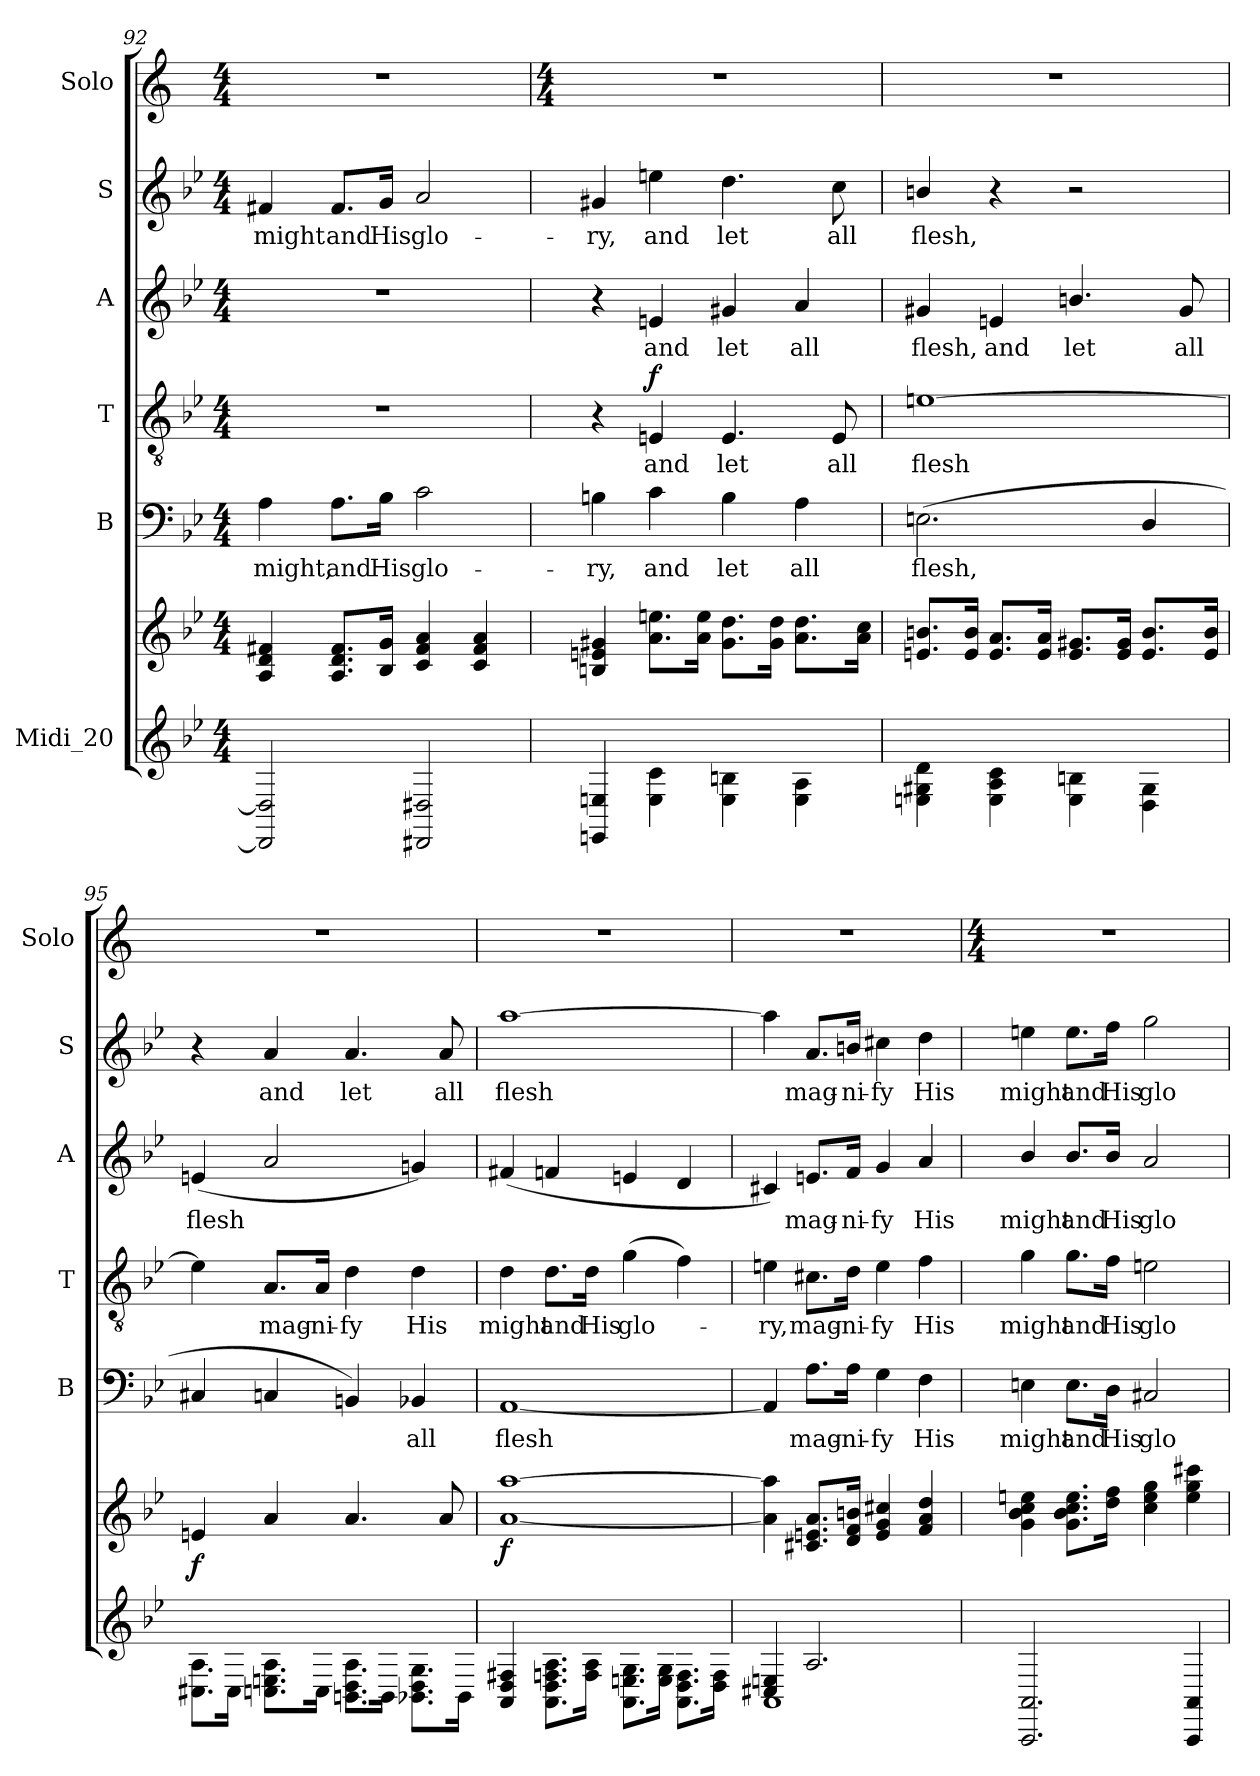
**kern	**kern	**dynam	**kern	**text	**kern	**text	**dynam	**kern	**text	**kern	**text	**kern
*part6	*part6	*part6	*part5	*part5	*part4	*part4	*part4	*part3	*part3	*part2	*part2	*part1
*staff7	*staff6	*staff6/7	*staff5	*staff5	*staff4	*staff4	*staff4	*staff3	*staff3	*staff2	*staff2	*staff1
*I"Midi_20	*	*	*I"B	*	*I"T	*	*	*I"A	*	*I"S	*	*I"Solo
*	*	*	*I'B	*	*I'T	*	*	*I'A	*	*I'S	*	*I'Solo
*clefG2	*clefG2	*	*clefF4	*	*clefGv2	*	*	*clefG2	*	*clefG2	*	*clefG2
*k[b-e-]	*k[b-e-]	*	*k[b-e-]	*	*k[b-e-]	*	*	*k[b-e-]	*	*k[b-e-]	*	*k[]
*M4/4	*M4/4	*	*M4/4	*	*M4/4	*	*	*M4/4	*	*M4/4	*	*M4/4
=92	=92	=92	=92	=92	=92	=92	=92	=92	=92	=92	=92	=92
*^	*	*	*	*	*	*	*	*	*	*	*	*
!	!	!	!	!	!LO:LY:b	!	!	!	!	!	!	!LO:LY:b	!
2DD/] 2D/]	1ryy	4A/ 4d/ 4f#X/	.	4A\	might,	1r	.	.	1r	.	4f#X/	might	1r
!	!	!	!	!	!LO:LY:b	!	!	!	!	!	!	!LO:LY:b	!
.	.	8.A/ 8.d/ 8.f#/L	.	8.A\L	and	.	.	.	.	.	8.f#/L	and	.
!	!	!	!	!	!LO:LY:b	!	!	!	!	!	!	!LO:LY:b	!
.	.	16B-/ 16g/Jk	.	16B-\Jk	His	.	.	.	.	.	16g/Jk	His	.
!	!	!	!	!	!LO:LY:b	!	!	!	!	!	!	!LO:LY:b	!
2DD#X/ 2D#X/	.	4c/ 4f#/ 4a/	.	2c\	glo-	.	.	.	.	.	2a/	glo-	.
.	.	4c/ 4f#/ 4a/	.	.	.	.	.	.	.	.	.	.	.
!!LO:LB:g=z
=93	=93	=93	=93	=93	=93	=93	=93	=93	=93	=93	=93	=93	=93
*	*	*	*	*	*	*	*	*	*	*	*	*	*M4/4
!	!	!	!	!	!LO:LY:b	!	!	!	!	!	!	!LO:LY:b	!
4EEn/ 4En/	1ryy	4Bn/ 4en/ 4g#X/	.	4Bn\	-ry,	4r	.	.	4r	.	4g#X/	-ry,	1r
!	!	!	!	!	!LO:LY:b	!	!LO:LY:b	!LO:DY:b	!	!LO:LY:b	!	!LO:LY:b	!
4E\ 4c\	.	8.a\ 8.een\L	.	4c\	and	4En/	and	f	4en/	and	4een\	and	.
.	.	16a\ 16ee\Jk	.	.	.	.	.	.	.	.	.	.	.
!	!	!	!	!	!LO:LY:b	!	!LO:LY:b	!	!	!LO:LY:b	!	!LO:LY:b	!
4E\ 4Bn\	.	8.g#\ 8.dd\L	.	4B\	let	4.E/	let	.	4g#X/	let	4.dd\	let	.
.	.	16g#\ 16dd\Jk	.	.	.	.	.	.	.	.	.	.	.
!	!	!	!	!	!LO:LY:b	!	!	!	!	!LO:LY:b	!	!	!
4E\ 4A\	.	8.a\ 8.dd\L	.	4A\	all	.	.	.	4a/	all	.	.	.
!	!	!	!	!	!	!	!LO:LY:b	!	!	!	!	!LO:LY:b	!
.	.	.	.	.	.	8E/	all	.	.	.	8cc\	all	.
.	.	16a\ 16cc\Jk	.	.	.	.	.	.	.	.	.	.	.
=94	=94	=94	=94	=94	=94	=94	=94	=94	=94	=94	=94	=94	=94
!	!	!	!	!	!LO:LY:b	!	!LO:LY:b	!	!	!LO:LY:b	!	!LO:LY:b	!
4En\ 4G#X\ 4d\	1ryy	8.en/ 8.bn/L	.	(<2.En\	flesh,	[1en	flesh	.	4g#X/	flesh,	4bn/	flesh,	1r
.	.	16e/ 16b/Jk	.	.	.	.	.	.	.	.	.	.	.
!	!	!	!	!	!	!	!	!	!	!LO:LY:b	!	!	!
4E\ 4A\ 4c\	.	8.e/ 8.a/L	.	.	.	.	.	.	4en/	and	4r	.	.
.	.	16e/ 16a/Jk	.	.	.	.	.	.	.	.	.	.	.
!	!	!	!	!	!	!	!	!	!	!LO:LY:b	!	!	!
4E\ 4Bn\	.	8.e/ 8.g#X/L	.	.	.	.	.	.	4.bn/	let	2r	.	.
.	.	16e/ 16g#/Jk	.	.	.	.	.	.	.	.	.	.	.
4D\ 4G#\	.	8.e/ 8.b/L	.	4D/	.	.	.	.	.	.	.	.	.
!	!	!	!	!	!	!	!	!	!	!LO:LY:b	!	!	!
.	.	.	.	.	.	.	.	.	8g#/	all	.	.	.
.	.	16e/ 16b/Jk	.	.	.	.	.	.	.	.	.	.	.
=95	=95	=95	=95	=95	=95	=95	=95	=95	=95	=95	=95	=95	=95
!	!	!	!LO:DY:b	!	!	!	!	!	!	!LO:LY:b	!	!	!
8.C#X\ 8.A\L	1ryy	4en/	f	4C#X/	.	4e\]	.	.	(<4en/	flesh	4r	.	1r
16C#\Jk	.	.	.	.	.	.	.	.	.	.	.	.	.
!	!	!	!	!	!	!	!LO:LY:b	!	!	!	!	!LO:LY:b	!
8.Cn\ 8.En\ 8.A\L	.	4a/	.	4Cn/	.	8.A/L	mag-	.	2a/	.	4a/	and	.
!	!	!	!	!	!	!	!LO:LY:b	!	!	!	!	!	!
16C\Jk	.	.	.	.	.	16A/Jk	-ni-	.	.	.	.	.	.
!	!	!	!	!	!	!	!LO:LY:b	!	!	!	!	!LO:LY:b	!
8.BBn\ 8.D\ 8.A\L	.	4.a/	.	4BBn/)	.	4d\	-fy	.	.	.	4.a/	let	.
16BB\Jk	.	.	.	.	.	.	.	.	.	.	.	.	.
!	!	!	!	!	!LO:LY:b	!	!LO:LY:b	!	!	!	!	!	!
8.BB-X\ 8.D\ 8.G\L	.	.	.	4BB-X/	all	4d\	His	.	4gni/)	.	.	.	.
!	!	!	!	!	!	!	!	!	!	!	!	!LO:LY:b	!
.	.	8a/	.	.	.	.	.	.	.	.	8a/	all	.
16BB-\Jk	.	.	.	.	.	.	.	.	.	.	.	.	.
=96	=96	=96	=96	=96	=96	=96	=96	=96	=96	=96	=96	=96	=96
!	!	!	!LO:DY:b	!	!LO:LY:b	!	!LO:LY:b	!	!	!	!	!LO:LY:b	!
4AA/ 4D/ 4F#X/	2ryy	[1a [1aa	f	[1AA	flesh	4d\	might	.	(<4f#X/	.	[1aa	flesh	1r
!	!	!	!	!	!	!	!LO:LY:b	!	!	!	!	!	!
8.AA\ 8.D\ 8.Fn\ 8.A\L	.	.	.	.	.	8.d\L	and	.	4fn/	.	.	.	.
!	!	!	!	!	!	!	!LO:LY:b	!	!	!	!	!	!
16F\ 16A\Jk	.	.	.	.	.	16d\Jk	His	.	.	.	.	.	.
!	!	!	!	!	!	!	!LO:LY:b	!	!	!	!	!	!
8.AA\ 8.En\ 8.G\L	2ryy	.	.	.	.	(>4g\	glo-	.	4en/	.	.	.	.
16E\ 16G\Jk	.	.	.	.	.	.	.	.	.	.	.	.	.
8.AA\ 8.D\ 8.F\L	.	.	.	.	.	4f\)	.	.	4d/	.	.	.	.
16D\ 16F\Jk	.	.	.	.	.	.	.	.	.	.	.	.	.
!!LO:PB:g=z
=97	=97	=97	=97	=97	=97	=97	=97	=97	=97	=97	=97	=97	=97
!	!	!	!	!	!	!	!LO:LY:b	!	!	!	!	!	!
4C#X/ 4En/	1AA	4a\] 4aa\]	.	4AA/]	.	4en\	ry,	.	4c#X/)	.	4aa\]	.	1r
!	!	!	!	!	!LO:LY:b	!	!LO:LY:b	!	!	!LO:LY:b	!	!LO:LY:b	!
2.A/	.	8.c#X/ 8.en/ 8.a/L	.	8.A\L	mag-	8.c#X\L	mag-	.	8.en/L	mag-	8.a/L	mag-	.
!	!	!	!	!	!LO:LY:b	!	!LO:LY:b	!	!	!LO:LY:b	!	!LO:LY:b	!
.	.	16d/ 16f/ 16bn/Jk	.	16A\Jk	-ni-	16d\Jk	-ni-	.	16f/Jk	-ni-	16bn/Jk	-ni-	.
!	!	!	!	!	!LO:LY:b	!	!LO:LY:b	!	!	!LO:LY:b	!	!LO:LY:b	!
.	.	4e/ 4g/ 4cc#X/	.	4G\	-fy	4e\	-fy	.	4g/	-fy	4cc#X\	-fy	.
!	!	!	!	!	!LO:LY:b	!	!LO:LY:b	!	!	!LO:LY:b	!	!LO:LY:b	!
.	.	4f/ 4a/ 4dd/	.	4F\	His	4f\	His	.	4a/	His	4dd\	His	.
*v	*v	*	*	*	*	*	*	*	*	*	*	*	*
!!LO:LB:g=z
=98	=98	=98	=98	=98	=98	=98	=98	=98	=98	=98	=98	=98
*	*	*	*	*	*	*	*	*	*	*	*	*M4/4
!	!	!	!	!LO:LY:b	!	!LO:LY:b	!	!	!LO:LY:b	!	!LO:LY:b	!
2.AAA/ 2.AA/	4g\ 4b-\ 4cc\ 4een\	.	4En\	might	4g\	might	.	4b-/	might	4een\	might	1r
!	!	!	!	!LO:LY:b	!	!LO:LY:b	!	!	!LO:LY:b	!	!LO:LY:b	!
.	8.g\ 8.b-\ 8.cc\ 8.ee\L	.	8.E\L	and	8.g\L	and	.	8.b-/L	and	8.ee\L	and	.
!	!	!	!	!LO:LY:b	!	!LO:LY:b	!	!	!LO:LY:b	!	!LO:LY:b	!
.	16dd\ 16ff\Jk	.	16D\Jk	His	16f\Jk	His	.	16b-/Jk	His	16ff\Jk	His	.
!	!	!	!	!LO:LY:b	!	!LO:LY:b	!	!	!LO:LY:b	!	!LO:LY:b	!
.	4cc\ 4ee\ 4gg\	.	2C#X/	glo-	2en\	glo-	.	2a/	glo-	2gg\	glo-	.
4AAA/ 4AA/	4ee\ 4gg\ 4ccc#X\	.	.	.	.	.	.	.	.	.	.	.
=	=	=	=	=	=	=	=	=	=	=	=	=
*-	*-	*-	*-	*-	*-	*-	*-	*-	*-	*-	*-	*-
